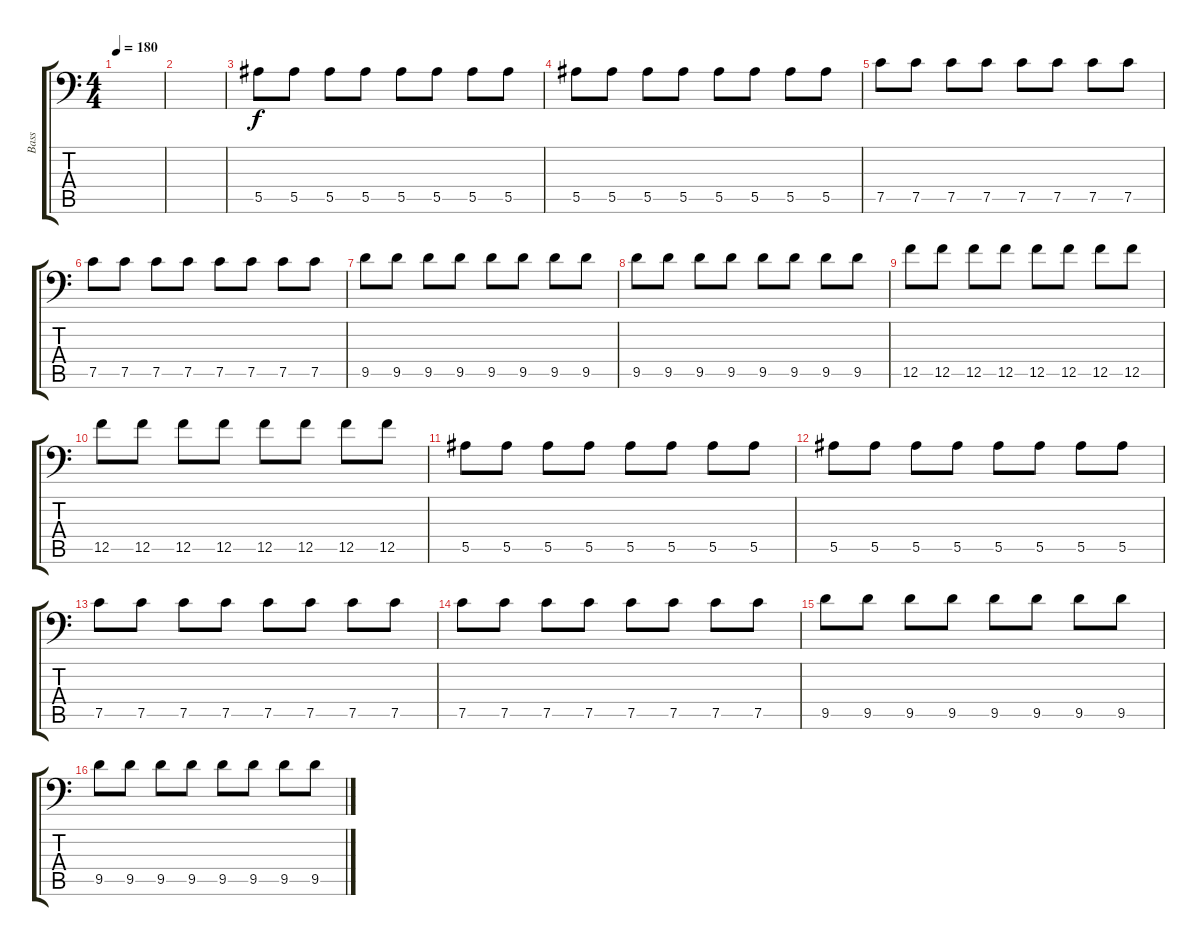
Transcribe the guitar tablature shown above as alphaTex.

\track ("Bass" "Bass") {instrument electricbasspick}
\staff {score tabs}
\tuning (C4 G3 Eb3 Bb2 F2 Bb1) {hide}
\ts (4 4)
\tempo 180
\clef f4
\ks c
|
|
5.5.8 5.5.8 5.5.8 5.5.8 5.5.8 5.5.8 5.5.8 5.5.8 |
5.5.8 5.5.8 5.5.8 5.5.8 5.5.8 5.5.8 5.5.8 5.5.8 |
7.5.8 7.5.8 7.5.8 7.5.8 7.5.8 7.5.8 7.5.8 7.5.8 |
7.5.8 7.5.8 7.5.8 7.5.8 7.5.8 7.5.8 7.5.8 7.5.8 |
9.5.8 9.5.8 9.5.8 9.5.8 9.5.8 9.5.8 9.5.8 9.5.8 |
9.5.8 9.5.8 9.5.8 9.5.8 9.5.8 9.5.8 9.5.8 9.5.8 |
12.5.8 12.5.8 12.5.8 12.5.8 12.5.8 12.5.8 12.5.8 12.5.8 |
12.5.8 12.5.8 12.5.8 12.5.8 12.5.8 12.5.8 12.5.8 12.5.8 |
5.5.8 5.5.8 5.5.8 5.5.8 5.5.8 5.5.8 5.5.8 5.5.8 |
5.5.8 5.5.8 5.5.8 5.5.8 5.5.8 5.5.8 5.5.8 5.5.8 |
7.5.8 7.5.8 7.5.8 7.5.8 7.5.8 7.5.8 7.5.8 7.5.8 |
7.5.8 7.5.8 7.5.8 7.5.8 7.5.8 7.5.8 7.5.8 7.5.8 |
9.5.8 9.5.8 9.5.8 9.5.8 9.5.8 9.5.8 9.5.8 9.5.8 |
9.5.8 9.5.8 9.5.8 9.5.8 9.5.8 9.5.8 9.5.8 9.5.8
